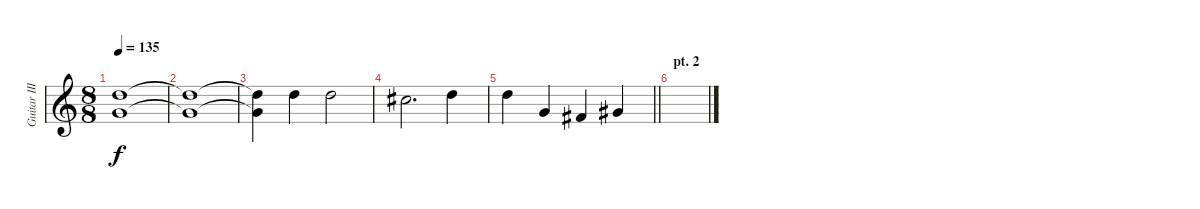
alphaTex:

\track ("Guitar III" "Guitar III") {instrument distortionguitar}
\staff {score}
\tuning (D4 A3 F3 C3 G2 D2) {hide}
\ts (8 8)
\tempo 135
\clef g2
\ks c
(5.2{t} 2.3{t}).1{dy f} |
(5.2{t} 2.3{t}).1 |
(5.2{t} 2.3{t}).4 9.3.4 9.3{be (custom 0 0 13 0 15 2 28 2 30 0 60 0)}.2 |
8.3.2{d} 9.3.4 |
\barLineRight lightlight
9.3.4 7.4.4 6.4.4 8.4.4 |
\section ("" "pt. 2")
